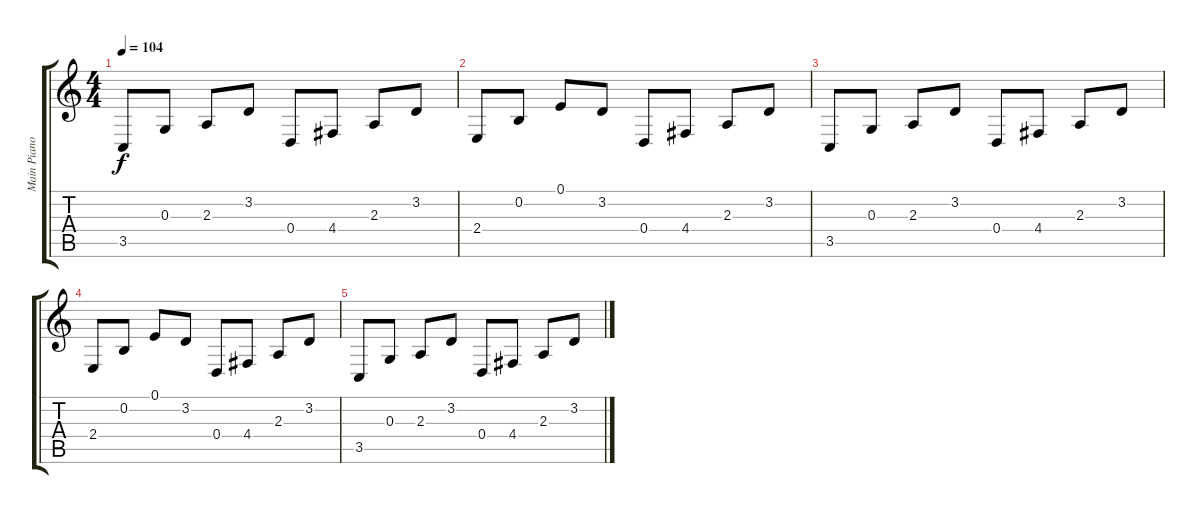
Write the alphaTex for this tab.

\track ("Main Piano" "Main Piano") {instrument brightacousticpiano}
\staff {score tabs}
\tuning (E4 B3 G3 D3 A2 E2) {hide}
\ts (4 4)
\tempo 104
\clef g2
\ks c
3.5.8{dy f} 0.3.8 2.3.8 3.2.8 0.4.8 4.4.8 2.3.8 3.2.8 |
2.4.8{volume 0} 0.2.8 0.1.8 3.2.8 0.4.8 4.4.8 2.3.8 3.2.8 |
3.5.8 0.3.8 2.3.8 3.2.8 0.4.8 4.4.8 2.3.8 3.2.8 |
2.4.8 0.2.8 0.1.8 3.2.8 0.4.8 4.4.8 2.3.8 3.2.8 |
3.5.8 0.3.8 2.3.8 3.2.8 0.4.8 4.4.8 2.3.8 3.2.8
